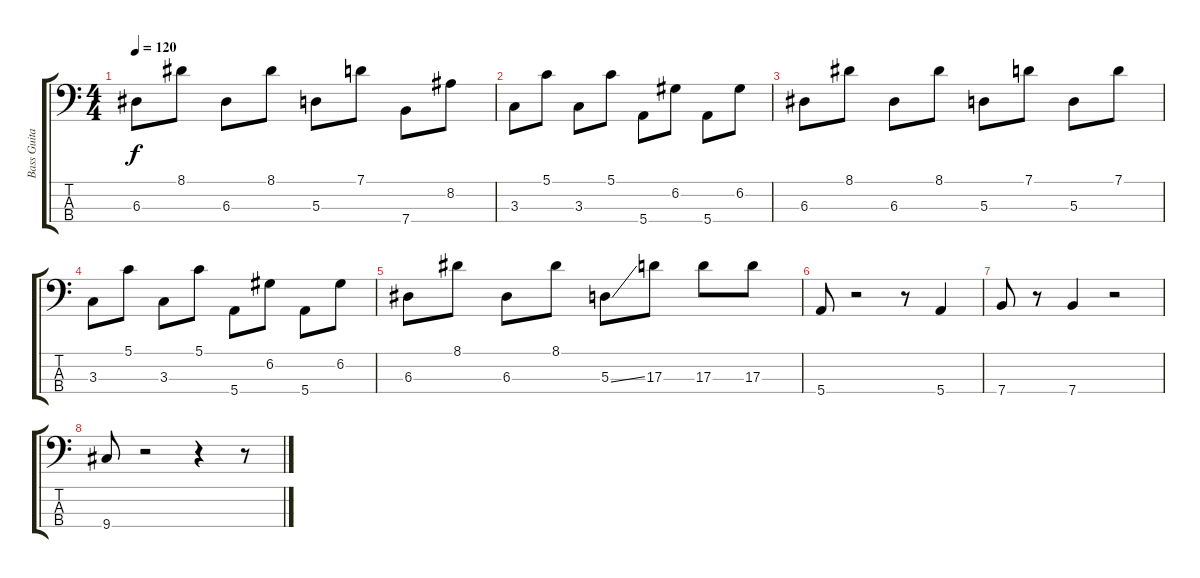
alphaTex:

\track ("Bass Guitar" "Bass Guita") {instrument electricbassfinger}
\staff {score tabs}
\tuning (G2 D2 A1 E1) {hide}
\ts (4 4)
\tempo 120
\clef f4
\ks c
6.3.8{dy f} 8.1.8 6.3.8 8.1.8 5.3.8 7.1.8 7.4.8 8.2.8 |
3.3.8 5.1.8 3.3.8 5.1.8 5.4.8 6.2.8 5.4.8 6.2.8 |
6.3.8 8.1.8 6.3.8 8.1.8 5.3.8 7.1.8 5.3.8 7.1.8 |
3.3.8 5.1.8 3.3.8 5.1.8 5.4.8 6.2.8 5.4.8 6.2.8 |
6.3.8 8.1.8 6.3.8 8.1.8 5.3{ss}.8 17.3.8 17.3.8 17.3.8 |
5.4.8 r.2 r.8 5.4.4 |
7.4.8 r.8 7.4.4 r.2 |
9.4.8 r.2 r.4 r.8
